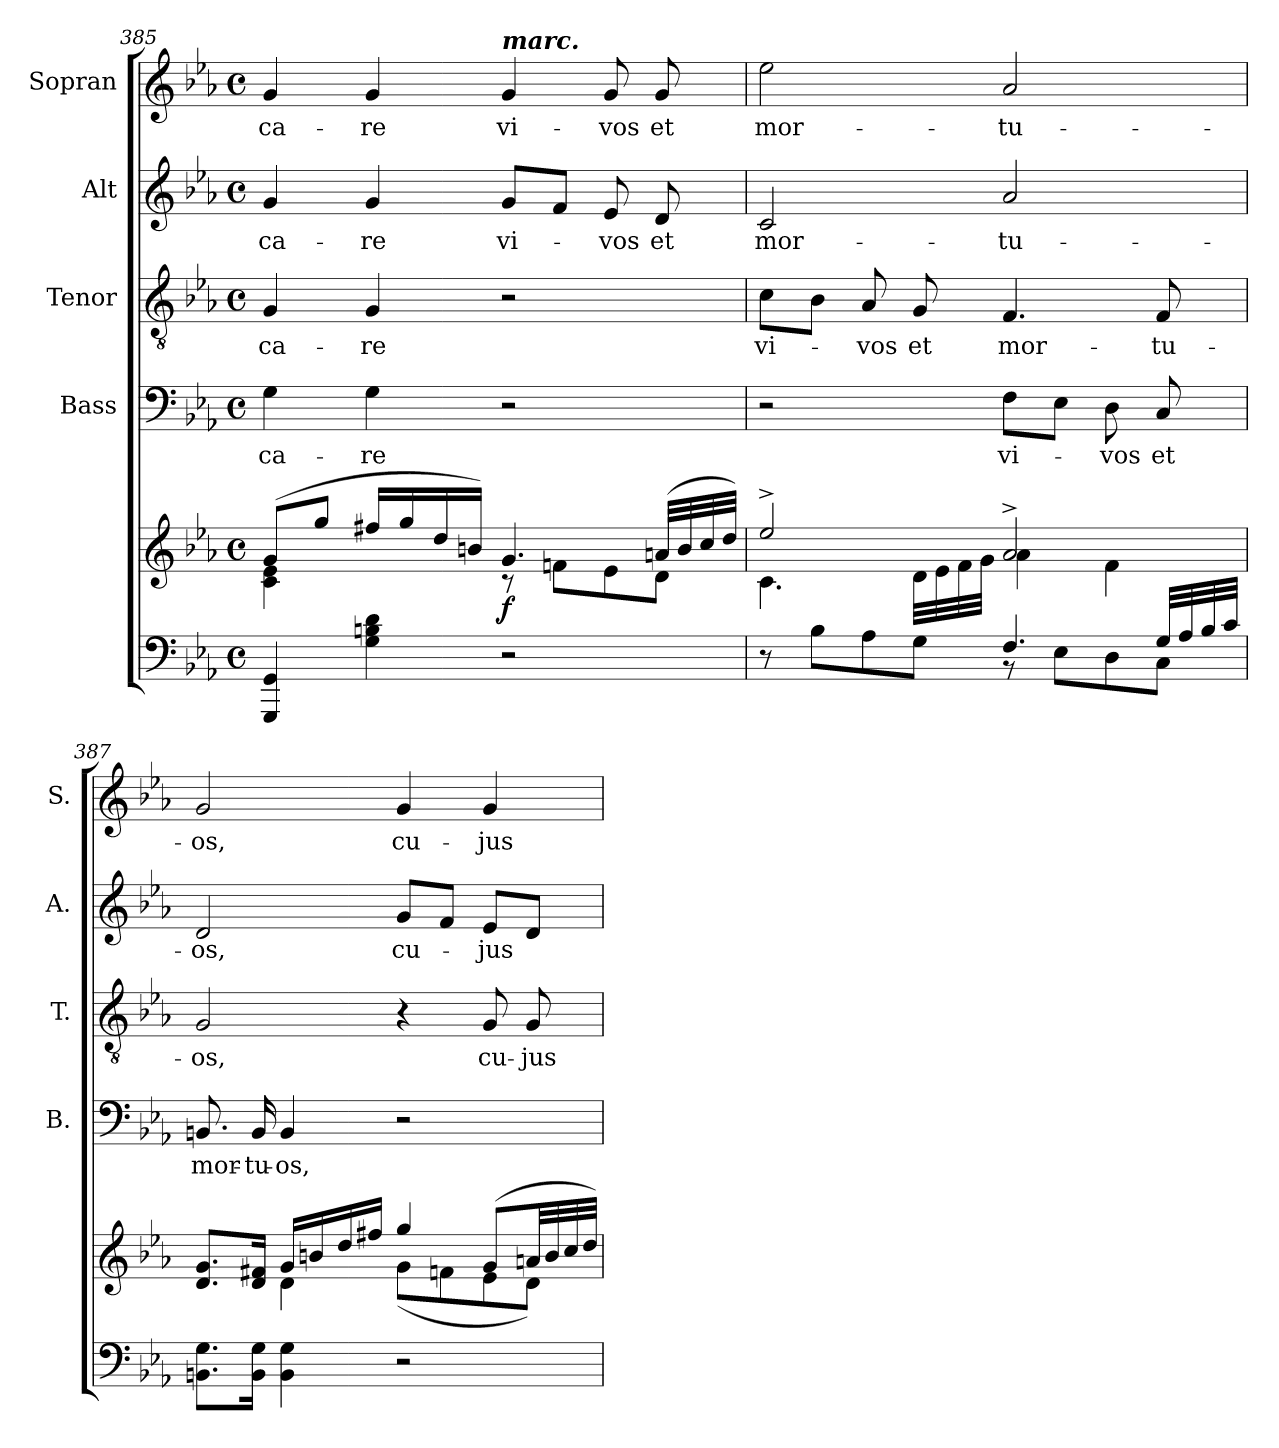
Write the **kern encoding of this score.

**kern	**kern	**dynam	**kern	**text	**kern	**text	**kern	**text	**kern	**text
*part5	*part5	*part5	*part4	*part4	*part3	*part3	*part2	*part2	*part1	*part1
*staff6	*staff5	*staff5/6	*staff4	*staff4	*staff3	*staff3	*staff2	*staff2	*staff1	*staff1
*	*	*	*I"Bass	*	*I"Tenor	*	*I"Alt	*	*I"Sopran	*
*	*	*	*I'B.	*	*I'T.	*	*I'A.	*	*I'S.	*
*clefF4	*clefG2	*	*clefF4	*	*clefGv2	*	*clefG2	*	*clefG2	*
*k[b-e-a-]	*k[b-e-a-]	*	*k[b-e-a-]	*	*k[b-e-a-]	*	*k[b-e-a-]	*	*k[b-e-a-]	*
*E-:	*E-:	*	*E-:	*	*E-:	*	*E-:	*	*E-:	*
*M4/4	*M4/4	*	*M4/4	*	*M4/4	*	*M4/4	*	*M4/4	*
*met(c)	*met(c)	*	*met(c)	*	*met(c)	*	*met(c)	*	*met(c)	*
=385	=385	=385	=385	=385	=385	=385	=385	=385	=385	=385
*	*^	*	*	*	*	*	*	*	*	*
!	!	!	!	!	!LO:LY:b	!	!LO:LY:b	!	!LO:LY:b	!	!LO:LY:b
4GGG/ 4GG/	(>8g/L	4c\ 4e-\	.	4G\	-ca-	4G/	-ca-	4g/	-ca-	4g/	-ca-
.	8gg/J	.	.	.	.	.	.	.	.	.	.
!	!	!	!	!	!LO:LY:b	!	!LO:LY:b	!	!LO:LY:b	!	!LO:LY:b
4G\ 4Bn\ 4d\	16ff#X/LL	4ryy	.	4G\	-re	4G/	-re	4g/	-re	4g/	-re
.	16gg/	.	.	.	.	.	.	.	.	.	.
.	16dd/	.	.	.	.	.	.	.	.	.	.
.	16bn/JJ)	.	.	.	.	.	.	.	.	.	.
!	!	!	!	!	!	!	!	!	!	!LO:TX:a:Bi:t=marc.	!
!	!	!	!LO:DY:b	!	!	!	!	!	!LO:LY:b	!	!LO:LY:b
2r	4.g/	8rc	f	2r	.	2r	.	8g/L	vi-	4g/	vi-
.	.	8fn\L	.	.	.	.	.	8f/J	.	.	.
!	!	!	!	!	!	!	!	!	!LO:LY:b	!	!LO:LY:b
.	.	8e-\	.	.	.	.	.	8e-/	-vos	8g/	-vos
!	!	!	!	!	!	!	!	!	!LO:LY:b	!	!LO:LY:b
.	(>32an/LLL	8d\J	.	.	.	.	.	8d/	et	8g/	et
.	32b/	.	.	.	.	.	.	.	.	.	.
.	32cc/	.	.	.	.	.	.	.	.	.	.
.	32dd/JJJ)	.	.	.	.	.	.	.	.	.	.
=386	=386	=386	=386	=386	=386	=386	=386	=386	=386	=386	=386
*^	*	*	*	*	*	*	*	*	*	*	*
!	!	!	!	!	!	!	!	!LO:LY:b	!	!LO:LY:b	!	!LO:LY:b
2ryy	8r	2ee-^>/	4.c\	.	2r	.	8c\L	vi-	2c/	mor-	2ee-\	mor-
.	8B-\L	.	.	.	.	.	8B-\J	.	.	.	.	.
!	!	!	!	!	!	!	!	!LO:LY:b	!	!	!	!
.	8A-\	.	.	.	.	.	8A-/	-vos	.	.	.	.
!	!	!	!	!	!	!	!	!LO:LY:b	!	!	!	!
.	8G\J	.	32d\LLL	.	.	.	8G/	et	.	.	.	.
.	.	.	32e-\	.	.	.	.	.	.	.	.	.
.	.	.	32f\	.	.	.	.	.	.	.	.	.
.	.	.	32g\JJJ	.	.	.	.	.	.	.	.	.
!	!	!	!	!	!	!LO:LY:b	!	!LO:LY:b	!	!LO:LY:b	!	!LO:LY:b
4.F/	8rBB	2a-^>/	4a-\	.	8F\L	vi-	4.F/	mor-	2a-/	-tu-	2a-/	-tu-
.	8E-\L	.	.	.	8E-\J	.	.	.	.	.	.	.
!	!	!	!	!	!	!LO:LY:b	!	!	!	!	!	!
.	8D\	.	4f\	.	8D\	-vos	.	.	.	.	.	.
!	!	!	!	!	!	!LO:LY:b	!	!LO:LY:b	!	!	!	!
32G/LLL	8C\J	.	.	.	8C/	et	8F/	-tu-	.	.	.	.
32A-/	.	.	.	.	.	.	.	.	.	.	.	.
32B-/	.	.	.	.	.	.	.	.	.	.	.	.
32c/JJJ	.	.	.	.	.	.	.	.	.	.	.	.
*v	*v	*	*	*	*	*	*	*	*	*	*	*
!!LO:PB:g=z
=387	=387	=387	=387	=387	=387	=387	=387	=387	=387	=387	=387
!	!	!	!	!	!LO:LY:b	!	!LO:LY:b	!	!LO:LY:b	!	!LO:LY:b
8.BBn\ 8.G\L	8.d/ 8.g/L	4ryy	.	8.BBn/	mor-	2G/	-os,	2d/	-os,	2g/	-os,
!	!	!	!	!	!LO:LY:b	!	!	!	!	!	!
16BB\ 16G\Jk	16d/ 16f#X/Jk	.	.	16BB/	-tu-	.	.	.	.	.	.
!	!	!	!	!	!LO:LY:b	!	!	!	!	!	!
4BB\ 4G\	16g/LL	4d\	.	4BB/	-os,	.	.	.	.	.	.
.	16bn/	.	.	.	.	.	.	.	.	.	.
.	16dd/	.	.	.	.	.	.	.	.	.	.
.	16ff#X/JJ	.	.	.	.	.	.	.	.	.	.
!	!	!	!	!	!	!	!	!	!LO:LY:b	!	!LO:LY:b
2r	4gg/	(<8g\L	.	2r	.	4r	.	8g/L	cu-	4g/	cu-
.	.	8fn\	.	.	.	.	.	8f/J	.	.	.
!	!	!	!	!	!	!	!LO:LY:b	!	!LO:LY:b	!	!LO:LY:b
.	(>8g/L	8e-\	.	.	.	8G/	cu-	8e-/L	-jus	4g/	-jus
!	!	!	!	!	!	!	!LO:LY:b	!	!	!	!
.	32an/LL	8d\J)	.	.	.	8G/	-jus	8d/J	.	.	.
.	32b/	.	.	.	.	.	.	.	.	.	.
.	32cc/	.	.	.	.	.	.	.	.	.	.
.	32dd/JJJ)	.	.	.	.	.	.	.	.	.	.
*	*v	*v	*	*	*	*	*	*	*	*	*
=	=	=	=	=	=	=	=	=	=	=
*-	*-	*-	*-	*-	*-	*-	*-	*-	*-	*-
